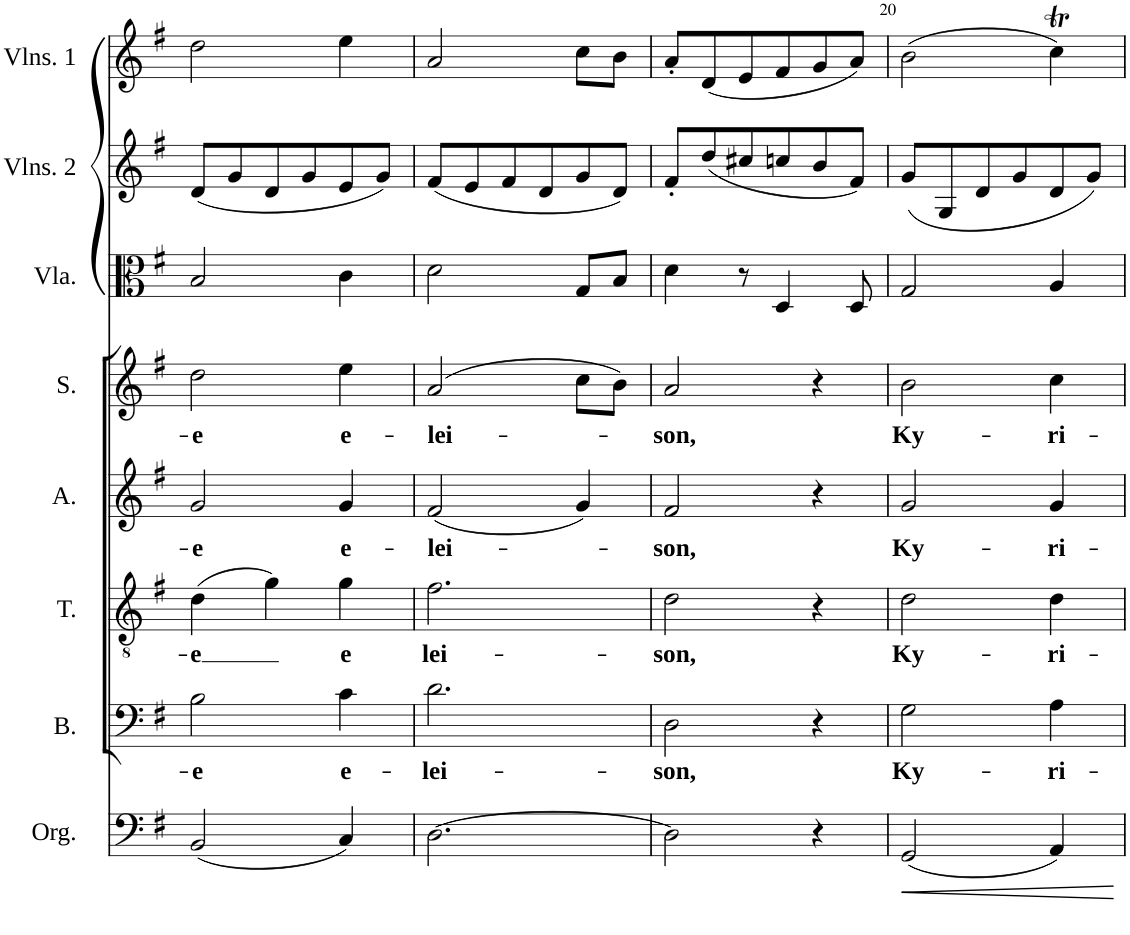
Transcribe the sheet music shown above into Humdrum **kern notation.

**kern	**dynam	**kern	**text	**kern	**text	**kern	**text	**kern	**text	**kern	**kern	**kern
*part8	*part8	*part7	*part7	*part6	*part6	*part5	*part5	*part4	*part4	*part3	*part2	*part1
*staff8	*staff8	*staff7	*staff7	*staff6	*staff6	*staff5	*staff5	*staff4	*staff4	*staff3	*staff2	*staff1
*I"Organ	*	*I"Bass	*	*I"Tenor	*	*I"Alto	*	*I"Soprano	*	*I"Viola	*I"Violins 2	*I"Violins 1
*I'Org.	*	*I'B.	*	*I'T.	*	*I'A.	*	*I'S.	*	*I'Vla.	*I'Vlns. 2	*I'Vlns. 1
!!LO:PB:g=z
*clefF4	*	*clefF4	*	*clefGv2	*	*clefG2	*	*clefG2	*	*clefC3	*clefG2	*clefG2
*k[f#]	*	*k[f#]	*	*k[f#]	*	*k[f#]	*	*k[f#]	*	*k[f#]	*k[f#]	*k[f#]
*M3/4	*	*M3/4	*	*M3/4	*	*M3/4	*	*M3/4	*	*M3/4	*M3/4	*M3/4
=17	=17	=17	=17	=17	=17	=17	=17	=17	=17	=17	=17	=17
!	!	!	!LO:LY:b	!	!LO:LY:b	!	!LO:LY:b	!	!LO:LY:b	!	!	!
(2BB/	.	2B\	-e	(4d\	-e	2g/	-e	2dd\	-e	2B/	(8d/L	2dd\
.	.	.	.	.	.	.	.	.	.	.	8g/	.
.	.	.	.	4g\)	.	.	.	.	.	.	8d/	.
.	.	.	.	.	.	.	.	.	.	.	8g/	.
!	!	!	!LO:LY:b	!	!LO:LY:b	!	!LO:LY:b	!	!LO:LY:b	!	!	!
4C/)	.	4c\	e-	4g\	e	4g/	e-	4ee\	e-	4c\	8e/	4ee\
.	.	.	.	.	.	.	.	.	.	.	8g/J)	.
=18	=18	=18	=18	=18	=18	=18	=18	=18	=18	=18	=18	=18
!	!	!	!LO:LY:b	!	!LO:LY:b	!	!LO:LY:b	!	!LO:LY:b	!	!	!
[2.D\	.	2.d\	-lei-	2.f#\	-lei-	(2f#/	-lei-	(2a/	-lei-	2d\	(8f#/L	2a/
.	.	.	.	.	.	.	.	.	.	.	8e/	.
.	.	.	.	.	.	.	.	.	.	.	8f#/	.
.	.	.	.	.	.	.	.	.	.	.	8d/	.
.	.	.	.	.	.	4g/)	.	8cc\L	.	8G/L	8g/	8cc\L
.	.	.	.	.	.	.	.	8b\J)	.	8B/J	8d/J)	8b\J
=19	=19	=19	=19	=19	=19	=19	=19	=19	=19	=19	=19	=19
!	!	!	!LO:LY:b	!	!LO:LY:b	!	!LO:LY:b	!	!LO:LY:b	!	!	!
2D\]	.	2D\	-son,	2d\	-son,	2f#/	-son,	2a/	-son,	4d\	8f#'/L	8a'/L
.	.	.	.	.	.	.	.	.	.	.	(8dd/	(8d/
.	.	.	.	.	.	.	.	.	.	8r	8cc#X/	8e/
.	.	.	.	.	.	.	.	.	.	4D/	8ccn/	8f#/
4r	.	4r	.	4r	.	4r	.	4r	.	.	8b/	8g/
.	.	.	.	.	.	.	.	.	.	8D/	8f#/J)	8a/J)
=20	=20	=20	=20	=20	=20	=20	=20	=20	=20	=20	=20	=20
!	!LO:HP:b	!	!LO:LY:b	!	!LO:LY:b	!	!LO:LY:b	!	!LO:LY:b	!	!	!
(2GG/	<	2G\	Ky-	2d\	Ky-	2g/	Ky-	2b\	Ky-	2G/	(8g/L	(2b\
.	.	.	.	.	.	.	.	.	.	.	8G/	.
.	.	.	.	.	.	.	.	.	.	.	8d/	.
.	.	.	.	.	.	.	.	.	.	.	8g/	.
!	!	!	!LO:LY:b	!	!LO:LY:b	!	!LO:LY:b	!	!LO:LY:b	!	!	!
4AA/)	.	4A\	-ri-	4d\	-ri-	4g/	-ri-	4cc\	-ri-	4A/	8d/	4ccT\)
.	.	.	.	.	.	.	.	.	.	.	8g/J)	.
.	[	.	.	.	.	.	.	.	.	.	.	.
=	=	=	=	=	=	=	=	=	=	=	=	=
*-	*-	*-	*-	*-	*-	*-	*-	*-	*-	*-	*-	*-
